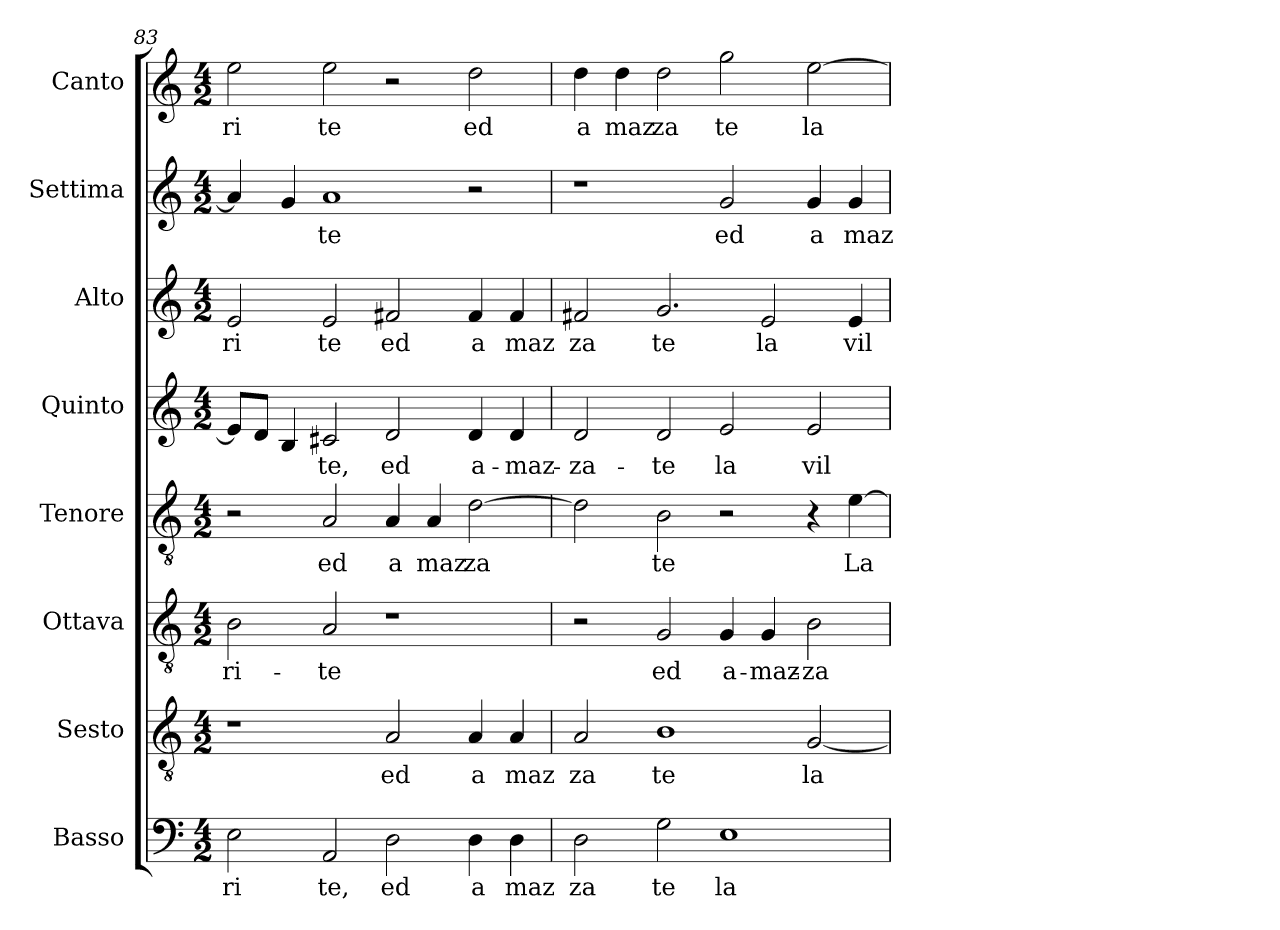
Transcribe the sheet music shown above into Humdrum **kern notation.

**kern	**text	**kern	**text	**kern	**text	**kern	**text	**kern	**text	**kern	**text	**kern	**text	**kern	**text
*part8	*part8	*part7	*part7	*part6	*part6	*part5	*part5	*part4	*part4	*part3	*part3	*part2	*part2	*part1	*part1
*staff8	*staff8	*staff7	*staff7	*staff6	*staff6	*staff5	*staff5	*staff4	*staff4	*staff3	*staff3	*staff2	*staff2	*staff1	*staff1
*I"Basso	*	*I"Sesto	*	*I"Ottava	*	*I"Tenore	*	*I"Quinto	*	*I"Alto	*	*I"Settima	*	*I"Canto	*
*I'Basso	*	*I'Sesto	*	*I'Ottava	*	*I'Tenore	*	*I'Quinto	*	*I'Alto	*	*I'Settima	*	*I'Canto	*
!!LO:LB:g=z
*clefF4	*	*clefGv2	*	*clefGv2	*	*clefGv2	*	*clefG2	*	*clefG2	*	*clefG2	*	*clefG2	*
*M4/2	*	*M4/2	*	*M4/2	*	*M4/2	*	*M4/2	*	*M4/2	*	*M4/2	*	*M4/2	*
=83	=83	=83	=83	=83	=83	=83	=83	=83	=83	=83	=83	=83	=83	=83	=83
!	!LO:LY:b:cj	!	!	!	!LO:LY:b:cj	!	!	!	!	!	!LO:LY:b:cj	!	!	!	!LO:LY:b:cj
*	*	*	*	*	*	*^	*	*	*	*	*	*^	*	*	*
2E\	ri	1r	.	2B\	ri-	2r	8ryy	.	8e/L]	.	2e/	-ri	4a/]	8ryy	.	2ee\	-ri
.	.	.	.	.	.	.	1...ryy	.	8d/J	.	.	.	.	1...ryy	.	.	.
.	.	.	.	.	.	.	.	.	4B/	.	.	.	4g/	.	.	.	.
!	!LO:LY:b:cj	!	!	!	!LO:LY:b:cj	!	!	!LO:LY:b:cj	!	!LO:LY:b:cj	!	!LO:LY:b:cj	!	!	!LO:LY:b:cj	!	!LO:LY:b:cj
2AA/	te,	.	.	2A/	-te	2A/	.	ed	2c#X/	-te,	2e/	te	1a	.	-te	2ee\	te
!	!LO:LY:b:cj	!	!LO:LY:b:cj	!	!	!	!	!LO:LY:b:cj	!	!LO:LY:b:cj	!	!LO:LY:b:cj	!	!	!	!	!
2D\	ed	2A/	ed	1r	.	4A/	.	a	2d/	ed	2f#X/	ed	.	.	.	2r	.
!	!	!	!	!	!	!	!	!LO:LY:b:cj	!	!	!	!	!	!	!	!	!
.	.	.	.	.	.	4A/	.	maz	.	.	.	.	.	.	.	.	.
!	!LO:LY:b:cj	!	!LO:LY:b:cj	!	!	!	!	!LO:LY:b:cj	!	!LO:LY:b:cj	!	!LO:LY:b:cj	!	!	!	!	!LO:LY:b:cj
4D\	a	4A/	a	.	.	[>2d\	.	za	4d/	a-	4f#/	a	2r	.	.	2dd\	ed
!	!LO:LY:b:cj	!	!LO:LY:b:cj	!	!	!	!	!	!	!LO:LY:b:cj	!	!LO:LY:b:cj	!	!	!	!	!
4D\	maz	4A/	maz	.	.	.	.	.	4d/	-maz-	4f#/	maz	.	.	.	.	.
=84	=84	=84	=84	=84	=84	=84	=84	=84	=84	=84	=84	=84	=84	=84	=84	=84	=84
!	!LO:LY:b:cj	!	!LO:LY:b:cj	!	!	!	!	!	!	!LO:LY:b:cj	!	!LO:LY:b:cj	!	!	!	!	!LO:LY:b:cj
*	*	*	*	*	*	*v	*v	*	*	*	*	*	*v	*v	*	*	*
2D\	za	2A/	za	2r	.	2d\]	.	2d/	-za-	2f#X/	za	1r	.	4dd\	a
!	!	!	!	!	!	!	!	!	!	!	!	!	!	!	!LO:LY:b:cj
.	.	.	.	.	.	.	.	.	.	.	.	.	.	4dd\	maz
!	!LO:LY:b:cj	!	!LO:LY:b:cj	!	!LO:LY:b:cj	!	!LO:LY:b:cj	!	!LO:LY:b:cj	!	!LO:LY:b:cj	!	!	!	!LO:LY:b:cj
2G\	te	1B	te	2G/	ed	2B\	te	2d/	-te	2.g/	te	.	.	2dd\	za
!	!LO:LY:b:cj	!	!	!	!LO:LY:b:cj	!	!	!	!LO:LY:b:cj	!	!	!	!LO:LY:b:cj	!	!LO:LY:b:cj
1E	la	.	.	4G/	a-	2r	.	2e/	la	.	.	2g/	ed	2gg\	te
!	!	!	!	!	!LO:LY:b:cj	!	!	!	!	!	!LO:LY:b:cj	!	!	!	!
.	.	.	.	4G/	-maz-	.	.	.	.	2e/	la	.	.	.	.
!	!	!	!LO:LY:b:cj	!	!LO:LY:b:cj	!	!	!	!LO:LY:b:cj	!	!	!	!LO:LY:b:cj	!	!LO:LY:b:cj
.	.	[<2G/	la	2B\	-za-	4r	.	2e/	vil	.	.	4g/	a	[>2ee\	la
!	!	!	!	!	!	!	!LO:LY:b	!	!	!	!LO:LY:b:cj	!	!LO:LY:b:cj	!	!
.	.	.	.	.	.	[>4e\	La	.	.	4e/	vil	4g/	maz	.	.
=	=	=	=	=	=	=	=	=	=	=	=	=	=	=	=
*-	*-	*-	*-	*-	*-	*-	*-	*-	*-	*-	*-	*-	*-	*-	*-
